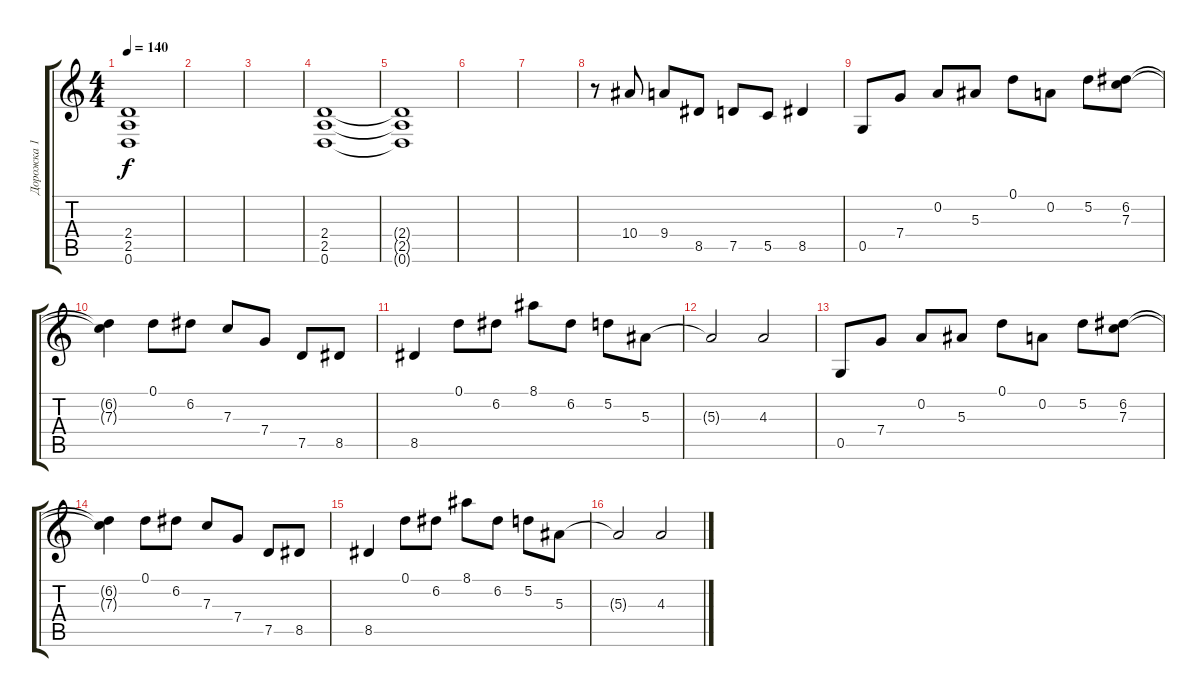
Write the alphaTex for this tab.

\track ("Дорожка 1" "Дорожка 1") {instrument distortionguitar}
\staff {score tabs}
\tuning (D4 A3 F3 C3 G2 D2) {hide}
\ts (4 4)
\tempo 140
\clef g2
\ks c
(2.4{t} 2.5{t} 0.6{t}).1{dy f} |
|
|
(2.4 2.5 0.6).1 |
(2.4{t} 2.5{t} 0.6{t}).1 |
|
|
r.8 10.4.8 9.4.8 8.5.8 7.5.8 5.5.8 8.5.4 |
0.5.8{instrument acousticguitarsteel} 7.4.8 0.2.8 5.3.8 0.1.8 0.2.8 5.2.8 (6.2 7.3).8 |
(6.2{t} 7.3{t}).4 0.1.8 6.2.8 7.3.8 7.4.8 7.5.8 8.5.8 |
8.5.4 0.1.8 6.2.8 8.1.8 6.2.8 5.2.8 5.3.8 |
5.3{t}.2 4.3.2 |
0.5.8{instrument acousticguitarsteel} 7.4.8 0.2.8 5.3.8 0.1.8 0.2.8 5.2.8 (6.2 7.3).8 |
(6.2{t} 7.3{t}).4 0.1.8 6.2.8 7.3.8 7.4.8 7.5.8 8.5.8 |
8.5.4 0.1.8 6.2.8 8.1.8 6.2.8 5.2.8 5.3.8 |
5.3{t}.2 4.3.2
